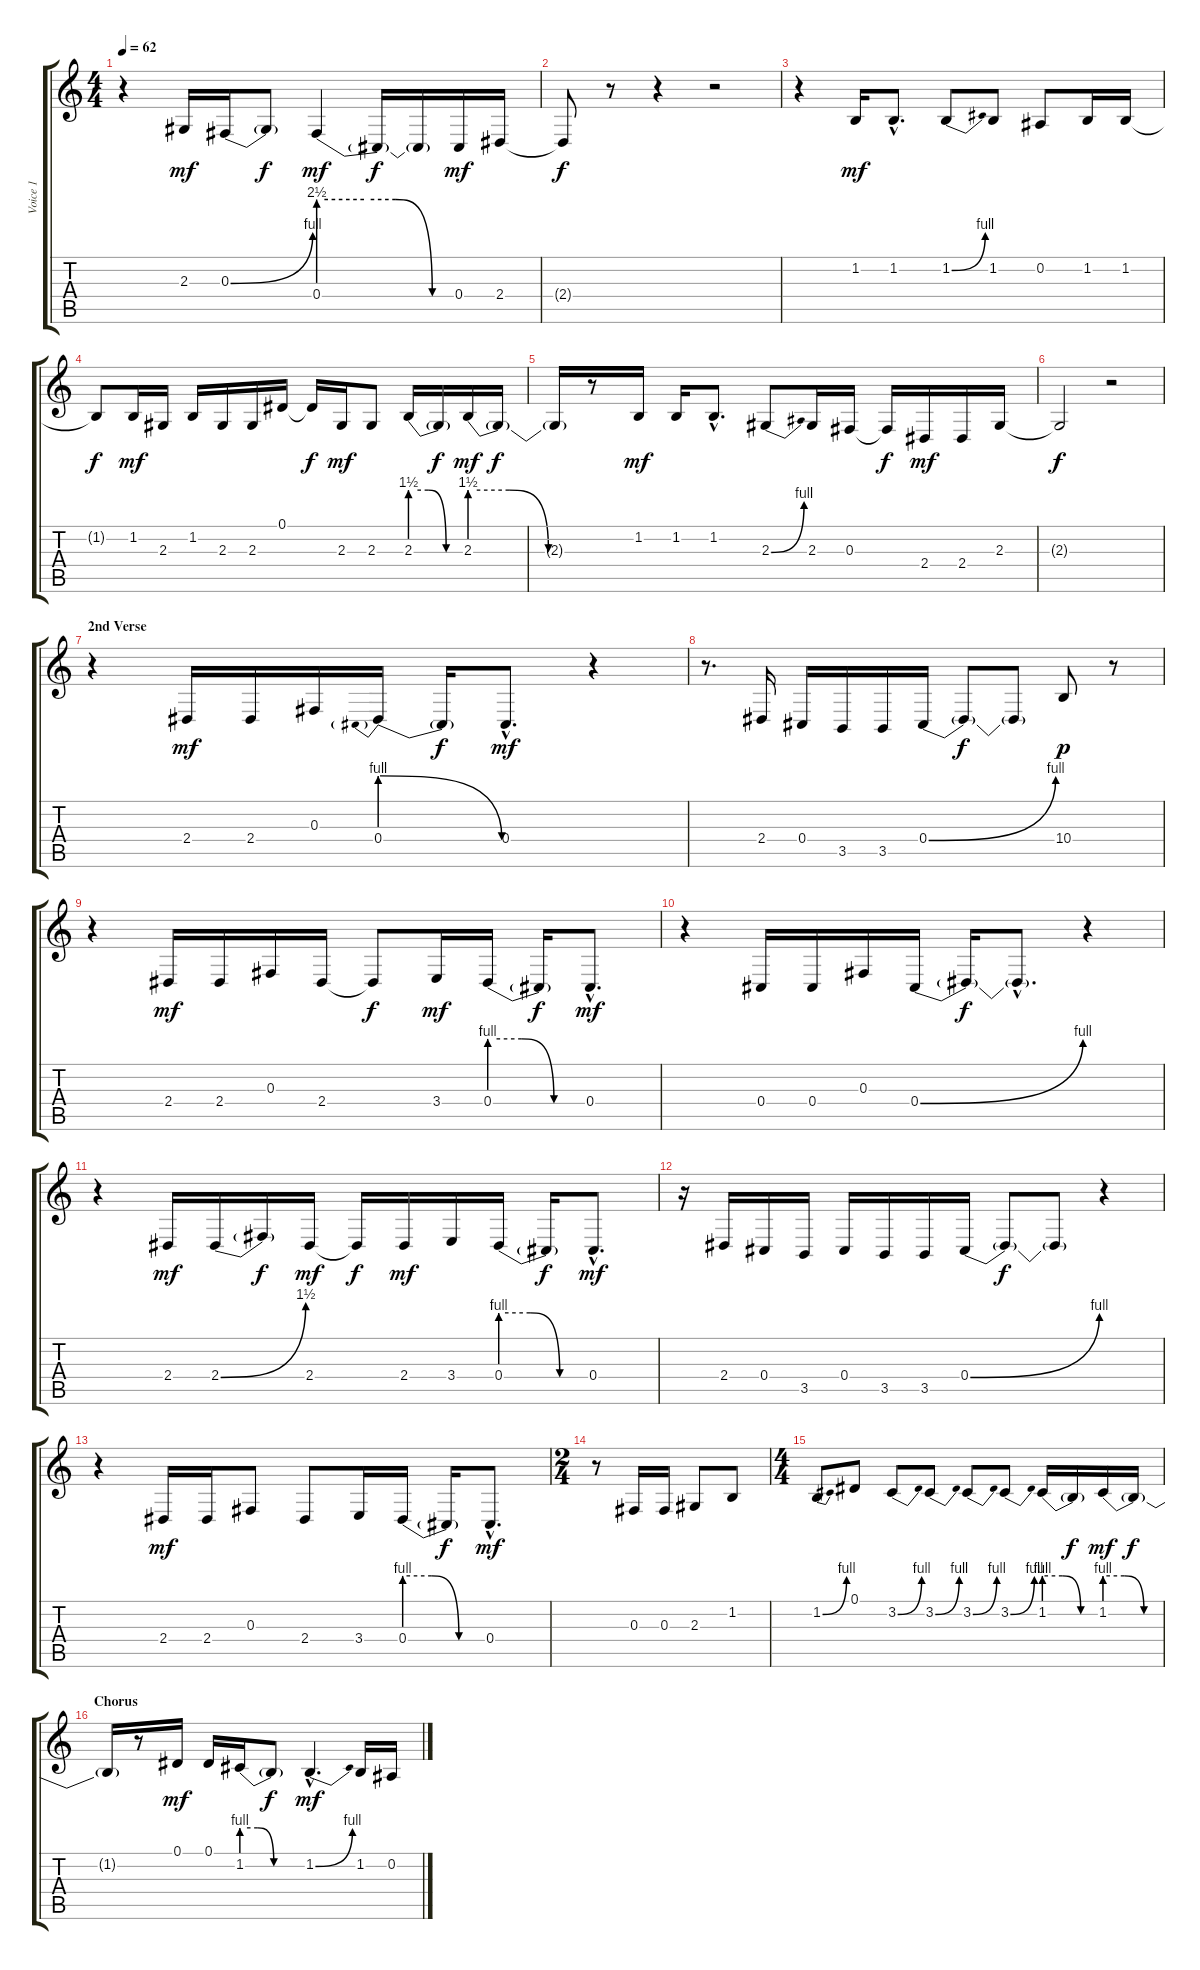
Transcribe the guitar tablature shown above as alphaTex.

\track ("Voice 1" "Voice 1") {instrument lead2sawtooth}
\staff {score tabs}
\tuning (Eb4 Bb3 Gb3 Db3 Ab2 Eb2) {hide}
\ts (4 4)
\tempo 62
\clef g2
\ks c
r.4{dy mf} 2.3.16 0.3{be (bend 0 0 60 4)}.16 0.3{t}.8{dy f} 0.4{be (custom 0 10 20 10 34 10 50 0 60 0)}.4{dy mf} 0.4{t}.16{dy f} 0.4{t}.16 0.4.16{dy mf} 2.4.16 |
2.4{t}.8{dy f} r.8 r.4 r.2 |
r.4 1.2.16{dy mf} 1.2{hac}.8{d} 1.2{be (bend 0 0 60 4)}.8 1.2.8 0.2.8 1.2.16 1.2.16 |
1.2{t}.8{dy f} 1.2.16{dy mf} 2.3.16 1.2.16 2.3.16 2.3.16 0.1.16 0.1{t}.16{dy f} 2.3.16{dy mf} 2.3.8 2.3{be (custom 0 6 20 6 40 0 60 0)}.16 2.3{t}.16{dy f} 2.3{be (custom 0 6 20 6 40 0 60 0)}.16{dy mf} 2.3{t}.16{dy f} |
2.3{t}.16 r.8 1.2.16{dy mf} 1.2.16 1.2{hac}.8{d} 2.3{be (bend 0 0 60 4)}.8 2.3.16 0.3.16 0.3{t}.16{dy f} 2.4.16{dy mf} 2.4.16 2.3.16 |
2.3{t}.2{dy f} r.2 |
\section ("" "2nd Verse")
r.4 2.4.16{dy mf} 2.4.16 0.3.16 0.4{be (prebendrelease 0 4 60 0)}.16 0.4{t}.16{dy f} 0.4{hac}.8{d dy mf} r.4 |
r.8{d} 2.4.16 0.4.16 3.5.16 3.5.16 0.4{be (bend 0 0 60 4)}.16 0.4{t}.8{dy f} 0.4{t}.8 10.4.8{dy p} r.8 |
r.4 2.4.16{dy mf} 2.4.16 0.3.16 2.4.16 2.4{t}.8{dy f} 3.4.16{dy mf} 0.4{be (custom 0 4 20 4 40 0 60 0)}.16 0.4{t}.16{dy f} 0.4{hac}.8{d dy mf} |
r.4 0.4.16 0.4.16 0.3.16 0.4{be (bend 0 0 60 4)}.16 0.4{t}.16{dy f} 0.4{hac t}.8{d} r.4 |
r.4 2.4.16{dy mf} 2.4{be (bend 0 0 60 6)}.16 2.4{t}.16{dy f} 2.4.16{dy mf} 2.4{t}.16{dy f} 2.4.16{dy mf} 3.4.16 0.4{be (custom 0 4 20 4 40 0 60 0)}.16 0.4{t}.16{dy f} 0.4{hac}.8{d dy mf} |
r.16 2.4.16 0.4.16 3.5.16 0.4.16 3.5.16 3.5.16 0.4{be (bend 0 0 60 4)}.16 0.4{t}.8{dy f} 0.4{t}.8 r.4 |
r.4 2.4.16{dy mf} 2.4.16 0.3.8 2.4.8 3.4.16 0.4{be (custom 0 4 20 4 40 0 60 0)}.16 0.4{t}.16{dy f} 0.4{hac}.8{d dy mf} |
\ts (2 4)
r.8 0.3.16 0.3.16 2.3.8 1.2.8 |
\ts (4 4)
1.2{be (bend 0 0 60 4)}.8 0.1.8 3.2{be (bend 0 0 60 4)}.8 3.2{be (bend 0 0 60 4)}.8 3.2{be (bend 0 0 60 4)}.8 3.2{be (bend 0 0 60 4)}.8 1.2{be (custom 0 4 20 4 40 0 60 0)}.16 1.2{t}.16{dy f} 1.2{be (custom 0 4 20 4 40 0 60 0)}.16{dy mf} 1.2{t}.16{dy f} |
\section ("" "Chorus")
1.2{t}.16 r.8 0.1.16{dy mf} 0.1.16 1.2{be (custom 0 4 15 4 30 0 40 0 60 0)}.16 1.2{t}.8{dy f} 1.2{be (bend 0 0 60 4) hac}.4{d dy mf} 1.2.16 0.2.16
